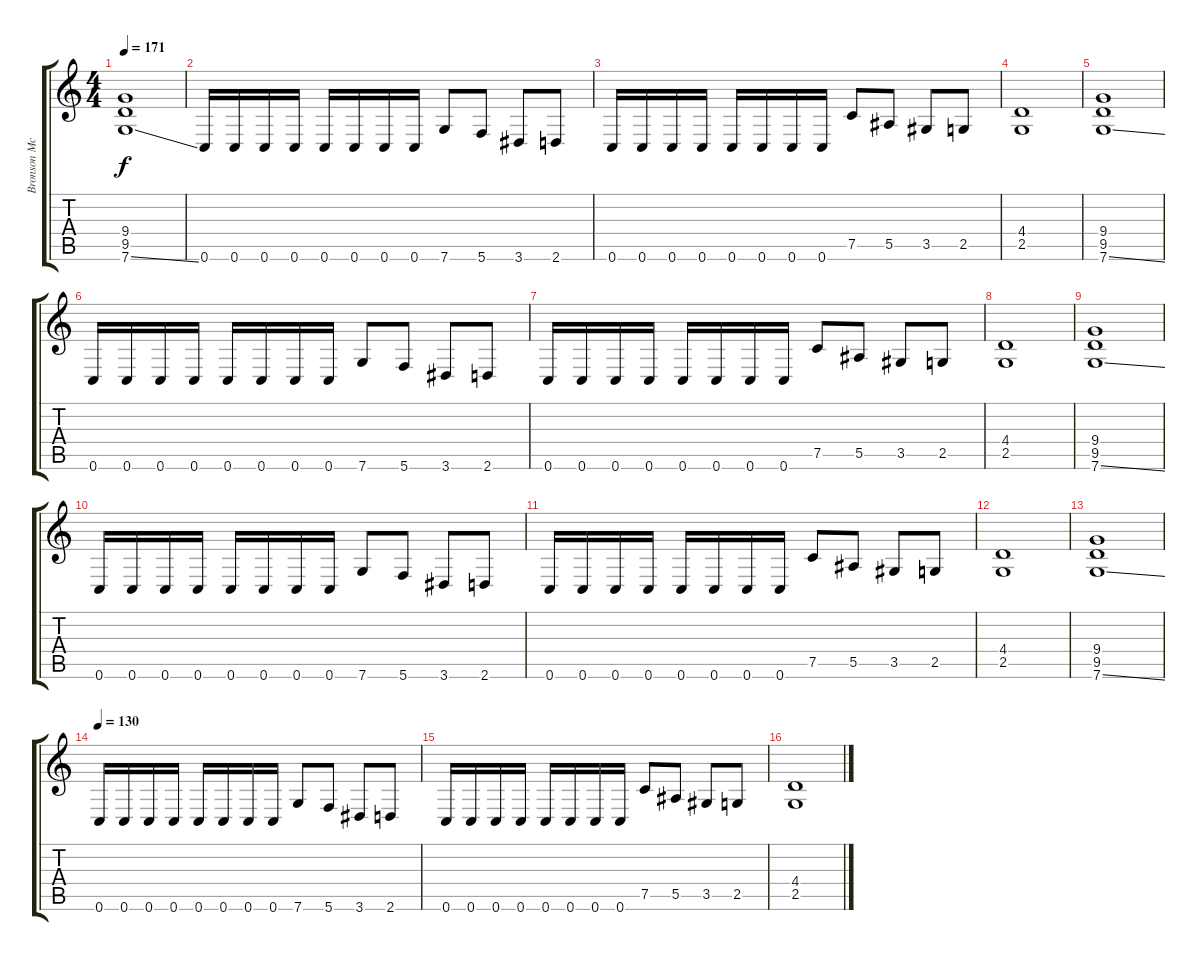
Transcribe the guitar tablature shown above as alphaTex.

\track ("Bronson McDowall (Guitar)" "Bronson Mc") {instrument distortionguitar}
\staff {score tabs}
\tuning (C4 G3 Eb3 Bb2 F2 C2) {hide}
\ts (4 4)
\tempo 171
\clef g2
\ks c
(9.4 9.5 7.6{ss}).1{dy f} |
0.6.16 0.6.16 0.6.16 0.6.16 0.6.16 0.6.16 0.6.16 0.6.16 7.6.8 5.6.8 3.6.8 2.6.8 |
0.6.16 0.6.16 0.6.16 0.6.16 0.6.16 0.6.16 0.6.16 0.6.16 7.5.8 5.5.8 3.5.8 2.5.8 |
(4.4 2.5).1 |
(9.4 9.5 7.6{ss}).1 |
0.6.16 0.6.16 0.6.16 0.6.16 0.6.16 0.6.16 0.6.16 0.6.16 7.6.8 5.6.8 3.6.8 2.6.8 |
0.6.16 0.6.16 0.6.16 0.6.16 0.6.16 0.6.16 0.6.16 0.6.16 7.5.8 5.5.8 3.5.8 2.5.8 |
(4.4 2.5).1 |
(9.4 9.5 7.6{ss}).1 |
0.6.16 0.6.16 0.6.16 0.6.16 0.6.16 0.6.16 0.6.16 0.6.16 7.6.8 5.6.8 3.6.8 2.6.8 |
0.6.16 0.6.16 0.6.16 0.6.16 0.6.16 0.6.16 0.6.16 0.6.16 7.5.8 5.5.8 3.5.8 2.5.8 |
(4.4 2.5).1 |
(9.4 9.5 7.6{ss}).1 |
\tempo 130
0.6.16 0.6.16 0.6.16 0.6.16 0.6.16 0.6.16 0.6.16 0.6.16 7.6.8 5.6.8 3.6.8 2.6.8 |
0.6.16 0.6.16 0.6.16 0.6.16 0.6.16 0.6.16 0.6.16 0.6.16 7.5.8 5.5.8 3.5.8 2.5.8 |
(4.4 2.5).1
